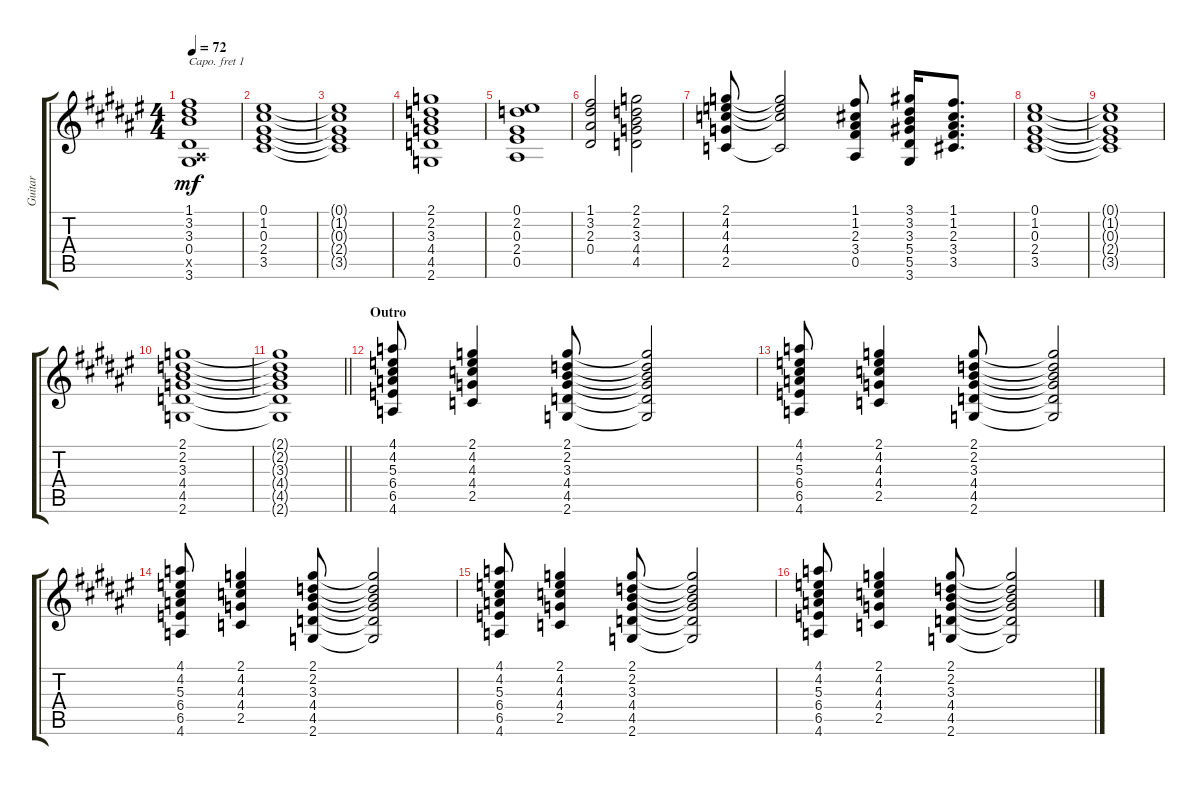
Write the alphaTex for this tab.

\track ("Guitar" "Guitar") {instrument electricguitarclean}
\staff {score tabs}
\capo 1
\tuning (E4 B3 G3 D3 A2 E2) {hide}
\ts (4 4)
\tempo 72
\clef g2
\ks f#
(1.1 3.2 3.3 0.4 0.5{x} 3.6).1{dy mf} |
(0.1 1.2 0.3 2.4 3.5).1 |
(0.1{t} 1.2{t} 0.3{t} 2.4{t} 3.5{t}).1 |
(2.1 2.2 3.3 4.4 4.5 2.6).1 |
(0.1 2.2 0.3 2.4 0.5).1 |
(1.1 3.2 2.3 0.4).2 (2.1 2.2 3.3 4.4 4.5).2 |
(2.1 4.2 4.3 4.4 2.5).8 (2.1{t} 4.2{t} 4.3{t} 2.5{t}).2 (1.1 1.2 2.3 3.4 0.5).8 (3.1 3.2 3.3 5.4 5.5 3.6).16 (1.1 1.2 2.3 3.4 3.5).8{d} |
(0.1 1.2 0.3 2.4 3.5).1 |
(0.1{t} 1.2{t} 0.3{t} 2.4{t} 3.5{t}).1 |
(2.1 2.2 3.3 4.4 4.5 2.6).1 |
\barLineRight lightlight
(2.1{t} 2.2{t} 3.3{t} 4.4{t} 4.5{t} 2.6{t}).1 |
\section ("" "Outro")
(4.1 4.2 5.3 6.4 6.5 4.6).8 (2.1 4.2 4.3 4.4 2.5).4 (2.1 2.2 3.3 4.4 4.5 2.6).8 (2.1{t} 2.2{t} 3.3{t} 4.4{t} 4.5{t} 2.6{t}).2 |
(4.1 4.2 5.3 6.4 6.5 4.6).8 (2.1 4.2 4.3 4.4 2.5).4 (2.1 2.2 3.3 4.4 4.5 2.6).8 (2.1{t} 2.2{t} 3.3{t} 4.4{t} 4.5{t} 2.6{t}).2 |
(4.1 4.2 5.3 6.4 6.5 4.6).8 (2.1 4.2 4.3 4.4 2.5).4 (2.1 2.2 3.3 4.4 4.5 2.6).8 (2.1{t} 2.2{t} 3.3{t} 4.4{t} 4.5{t} 2.6{t}).2 |
(4.1 4.2 5.3 6.4 6.5 4.6).8 (2.1 4.2 4.3 4.4 2.5).4 (2.1 2.2 3.3 4.4 4.5 2.6).8 (2.1{t} 2.2{t} 3.3{t} 4.4{t} 4.5{t} 2.6{t}).2 |
(4.1 4.2 5.3 6.4 6.5 4.6).8 (2.1 4.2 4.3 4.4 2.5).4 (2.1 2.2 3.3 4.4 4.5 2.6).8 (2.1{t} 2.2{t} 3.3{t} 4.4{t} 4.5{t} 2.6{t}).2
